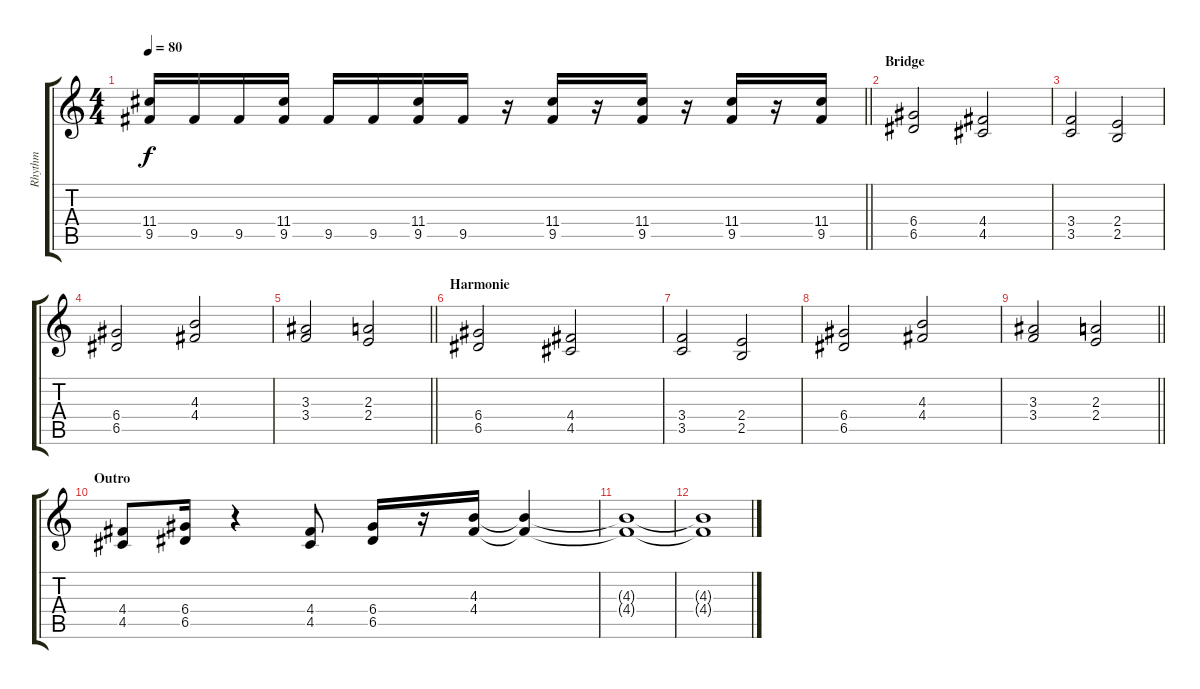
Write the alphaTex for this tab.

\track ("Rhythm" "Rhythm") {instrument distortionguitar}
\staff {score tabs}
\tuning (E4 B3 G3 D3 A2 E2) {hide}
\ts (4 4)
\tempo 80
\clef g2
\barLineRight lightlight
\ks c
(11.4 9.5).16{dy f} 9.5.16 9.5.16 (11.4 9.5).16 9.5.16 9.5.16 (11.4 9.5).16 9.5.16 r.16 (11.4 9.5).16 r.16 (11.4 9.5).16 r.16 (11.4 9.5).16 r.16 (11.4 9.5).16 |
\section ("" "Bridge")
(6.4 6.5).2 (4.4 4.5).2 |
(3.4 3.5).2 (2.4 2.5).2 |
(6.4 6.5).2 (4.3 4.4).2 |
\barLineRight lightlight
(3.3 3.4).2 (2.3 2.4).2 |
\section ("" "Harmonie")
(6.4 6.5).2 (4.4 4.5).2 |
(3.4 3.5).2 (2.4 2.5).2 |
(6.4 6.5).2 (4.3 4.4).2 |
\barLineRight lightlight
(3.3 3.4).2 (2.3 2.4).2 |
\section ("" "Outro")
(4.4 4.5).8 (6.4 6.5).16 r.4 (4.4 4.5).8 (6.4 6.5).16 r.16 (4.3 4.4).16 (4.3{t} 4.4{t}).4{volume 0} |
(4.3{t} 4.4{t}).1 |
(4.3{t} 4.4{t}).1
